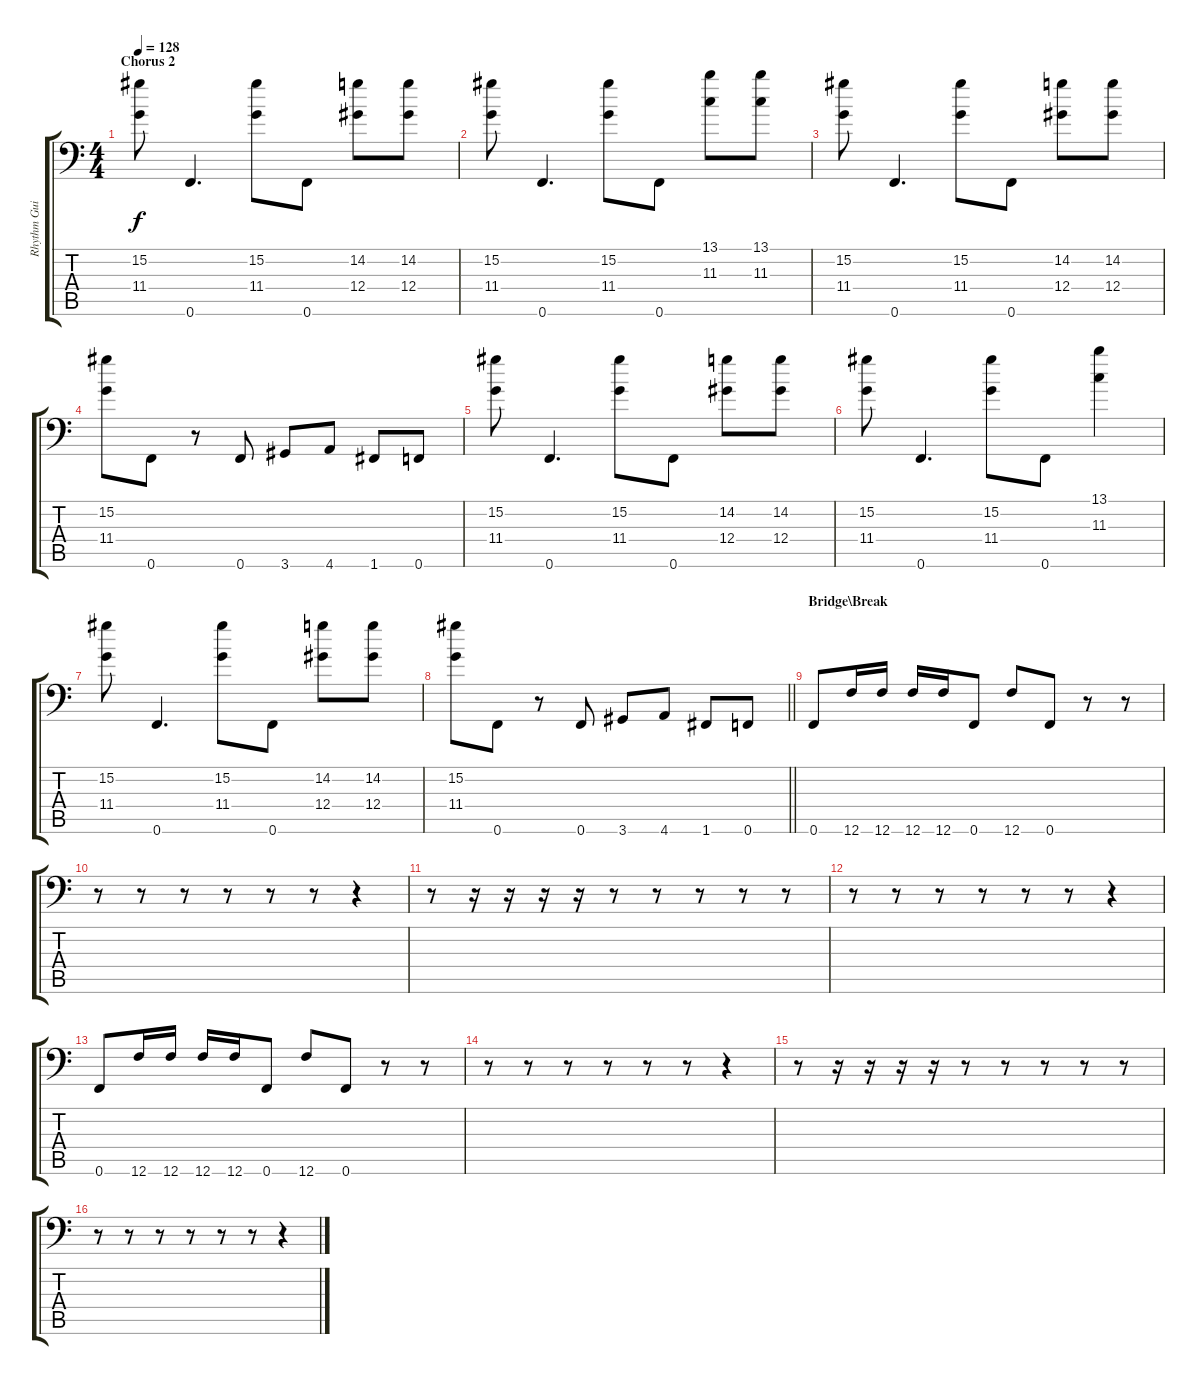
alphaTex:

\track ("Rhythm Guitar " "Rhythm Gui") {instrument distortionguitar}
\staff {score tabs}
\tuning (Bb3 F3 Db3 Ab2 Eb2 F1) {hide}
\ts (4 4)
\section ("" "Chorus 2")
\tempo 128
\clef f4
\ks c
(15.2 11.4).8{dy f} 0.6.4{d} (15.2 11.4).8 0.6.8 (14.2 12.4).8 (14.2 12.4).8 |
(15.2 11.4).8 0.6.4{d} (15.2 11.4).8 0.6.8 (13.1 11.3).8 (13.1 11.3).8 |
(15.2 11.4).8 0.6.4{d} (15.2 11.4).8 0.6.8 (14.2 12.4).8 (14.2 12.4).8 |
(15.2 11.4).8 0.6.8 r.8 0.6.8 3.6.8 4.6.8 1.6.8 0.6.8 |
(15.2 11.4).8 0.6.4{d} (15.2 11.4).8 0.6.8 (14.2 12.4).8 (14.2 12.4).8 |
(15.2 11.4).8 0.6.4{d} (15.2 11.4).8 0.6.8 (13.1 11.3).4 |
(15.2 11.4).8 0.6.4{d} (15.2 11.4).8 0.6.8 (14.2 12.4).8 (14.2 12.4).8 |
\barLineRight lightlight
(15.2 11.4).8 0.6.8 r.8 0.6.8 3.6.8 4.6.8 1.6.8 0.6.8 |
\section ("" "Bridge\\Break")
0.6.8 12.6.16 12.6.16 12.6.16 12.6.16 0.6.8 12.6.8 0.6.8 r.8 r.8 |
r.8 r.8 r.8 r.8 r.8 r.8 r.4 |
r.8 r.16 r.16 r.16 r.16 r.8 r.8 r.8 r.8 r.8 |
r.8 r.8 r.8 r.8 r.8 r.8 r.4 |
0.6.8 12.6.16 12.6.16 12.6.16 12.6.16 0.6.8 12.6.8 0.6.8 r.8 r.8 |
r.8 r.8 r.8 r.8 r.8 r.8 r.4 |
r.8 r.16 r.16 r.16 r.16 r.8 r.8 r.8 r.8 r.8 |
r.8 r.8 r.8 r.8 r.8 r.8 r.4
